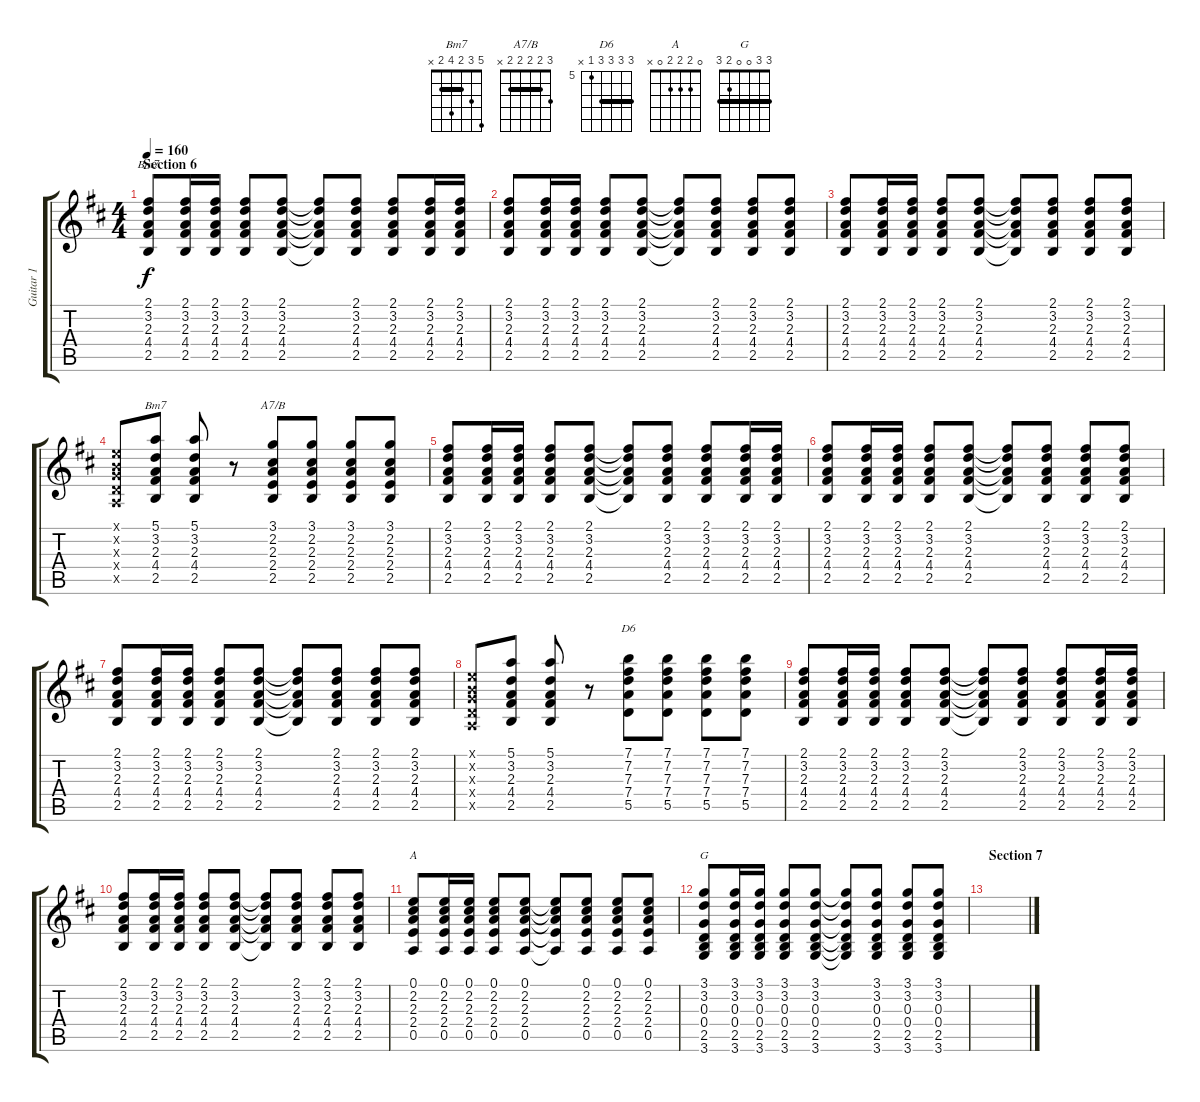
\track ("Guitar 1" "Guitar 1") {instrument electricguitarclean}
\staff {score tabs}
\tuning (E4 B3 G3 D3 A2 E2) {hide}
\chord ("Bm7" 2 3 2 4 2 x) {barre 2}
\chord ("Bm7" 5 3 2 4 2 x) {barre 2}
\chord ("A7/B" 3 2 2 2 2 x) {barre 2}
\chord ("D6" 7 7 7 7 5 x) {firstfret 5 barre 7}
\chord ("A" 0 2 2 2 0 x)
\chord ("G" 3 3 0 0 2 3) {barre 3}
\ts (4 4)
\section ("" "Section 6")
\tempo 160
\clef g2
\ks bminor
(2.1 3.2 2.3 4.4 2.5).8{ch "Bm7" dy f instrument electricguitarclean} (2.1 3.2 2.3 4.4 2.5).16 (2.1 3.2 2.3 4.4 2.5).16 (2.1 3.2 2.3 4.4 2.5).8 (2.1 3.2 2.3 4.4 2.5).8 (2.1{t} 3.2{t} 2.3{t} 4.4{t} 2.5{t}).8 (2.1 3.2 2.3 4.4 2.5).8 (2.1 3.2 2.3 4.4 2.5).8 (2.1 3.2 2.3 4.4 2.5).16 (2.1 3.2 2.3 4.4 2.5).16 |
(2.1 3.2 2.3 4.4 2.5).8 (2.1 3.2 2.3 4.4 2.5).16 (2.1 3.2 2.3 4.4 2.5).16 (2.1 3.2 2.3 4.4 2.5).8 (2.1 3.2 2.3 4.4 2.5).8 (2.1{t} 3.2{t} 2.3{t} 4.4{t} 2.5{t}).8 (2.1 3.2 2.3 4.4 2.5).8 (2.1 3.2 2.3 4.4 2.5).8 (2.1 3.2 2.3 4.4 2.5).8 |
(2.1 3.2 2.3 4.4 2.5).8 (2.1 3.2 2.3 4.4 2.5).16 (2.1 3.2 2.3 4.4 2.5).16 (2.1 3.2 2.3 4.4 2.5).8 (2.1 3.2 2.3 4.4 2.5).8 (2.1{t} 3.2{t} 2.3{t} 4.4{t} 2.5{t}).8 (2.1 3.2 2.3 4.4 2.5).8 (2.1 3.2 2.3 4.4 2.5).8 (2.1 3.2 2.3 4.4 2.5).8 |
(0.1{x} 0.2{x} 0.3{x} 0.4{x} 0.5{x}).8 (5.1 3.2 2.3 4.4 2.5).8{ch "Bm7"} (5.1 3.2 2.3 4.4 2.5).8 r.8 (3.1 2.2 2.3 2.4 2.5).8{ch "A7/B"} (3.1 2.2 2.3 2.4 2.5).8 (3.1 2.2 2.3 2.4 2.5).8 (3.1 2.2 2.3 2.4 2.5).8 |
(2.1 3.2 2.3 4.4 2.5).8{instrument electricguitarclean} (2.1 3.2 2.3 4.4 2.5).16 (2.1 3.2 2.3 4.4 2.5).16 (2.1 3.2 2.3 4.4 2.5).8 (2.1 3.2 2.3 4.4 2.5).8 (2.1{t} 3.2{t} 2.3{t} 4.4{t} 2.5{t}).8 (2.1 3.2 2.3 4.4 2.5).8 (2.1 3.2 2.3 4.4 2.5).8 (2.1 3.2 2.3 4.4 2.5).16 (2.1 3.2 2.3 4.4 2.5).16 |
(2.1 3.2 2.3 4.4 2.5).8 (2.1 3.2 2.3 4.4 2.5).16 (2.1 3.2 2.3 4.4 2.5).16 (2.1 3.2 2.3 4.4 2.5).8 (2.1 3.2 2.3 4.4 2.5).8 (2.1{t} 3.2{t} 2.3{t} 4.4{t} 2.5{t}).8 (2.1 3.2 2.3 4.4 2.5).8 (2.1 3.2 2.3 4.4 2.5).8 (2.1 3.2 2.3 4.4 2.5).8 |
(2.1 3.2 2.3 4.4 2.5).8 (2.1 3.2 2.3 4.4 2.5).16 (2.1 3.2 2.3 4.4 2.5).16 (2.1 3.2 2.3 4.4 2.5).8 (2.1 3.2 2.3 4.4 2.5).8 (2.1{t} 3.2{t} 2.3{t} 4.4{t} 2.5{t}).8 (2.1 3.2 2.3 4.4 2.5).8 (2.1 3.2 2.3 4.4 2.5).8 (2.1 3.2 2.3 4.4 2.5).8 |
(0.1{x} 0.2{x} 0.3{x} 0.4{x} 0.5{x}).8 (5.1 3.2 2.3 4.4 2.5).8 (5.1 3.2 2.3 4.4 2.5).8 r.8 (7.1 7.2 7.3 7.4 5.5).8{ch "D6"} (7.1 7.2 7.3 7.4 5.5).8 (7.1 7.2 7.3 7.4 5.5).8 (7.1 7.2 7.3 7.4 5.5).8 |
(2.1 3.2 2.3 4.4 2.5).8{instrument electricguitarclean} (2.1 3.2 2.3 4.4 2.5).16 (2.1 3.2 2.3 4.4 2.5).16 (2.1 3.2 2.3 4.4 2.5).8 (2.1 3.2 2.3 4.4 2.5).8 (2.1{t} 3.2{t} 2.3{t} 4.4{t} 2.5{t}).8 (2.1 3.2 2.3 4.4 2.5).8 (2.1 3.2 2.3 4.4 2.5).8 (2.1 3.2 2.3 4.4 2.5).16 (2.1 3.2 2.3 4.4 2.5).16 |
(2.1 3.2 2.3 4.4 2.5).8 (2.1 3.2 2.3 4.4 2.5).16 (2.1 3.2 2.3 4.4 2.5).16 (2.1 3.2 2.3 4.4 2.5).8 (2.1 3.2 2.3 4.4 2.5).8 (2.1{t} 3.2{t} 2.3{t} 4.4{t} 2.5{t}).8 (2.1 3.2 2.3 4.4 2.5).8 (2.1 3.2 2.3 4.4 2.5).8 (2.1 3.2 2.3 4.4 2.5).8 |
(0.1 2.2 2.3 2.4 0.5).8{ch "A"} (0.1 2.2 2.3 2.4 0.5).16 (0.1 2.2 2.3 2.4 0.5).16 (0.1 2.2 2.3 2.4 0.5).8 (0.1 2.2 2.3 2.4 0.5).8 (0.1{t} 2.2{t} 2.3{t} 2.4{t} 0.5{t}).8 (0.1 2.2 2.3 2.4 0.5).8 (0.1 2.2 2.3 2.4 0.5).8 (0.1 2.2 2.3 2.4 0.5).8 |
(3.1 3.2 0.3 0.4 2.5 3.6).8{ch "G"} (3.1 3.2 0.3 0.4 2.5 3.6).16 (3.1 3.2 0.3 0.4 2.5 3.6).16 (3.1 3.2 0.3 0.4 2.5 3.6).8 (3.1 3.2 0.3 0.4 2.5 3.6).8 (3.1{t} 3.2{t} 0.3{t} 0.4{t} 2.5{t} 3.6{t}).8 (3.1 3.2 0.3 0.4 2.5 3.6).8 (3.1 3.2 0.3 0.4 2.5 3.6).8 (3.1 3.2 0.3 0.4 2.5 3.6).8 |
\section ("" "Section 7")
